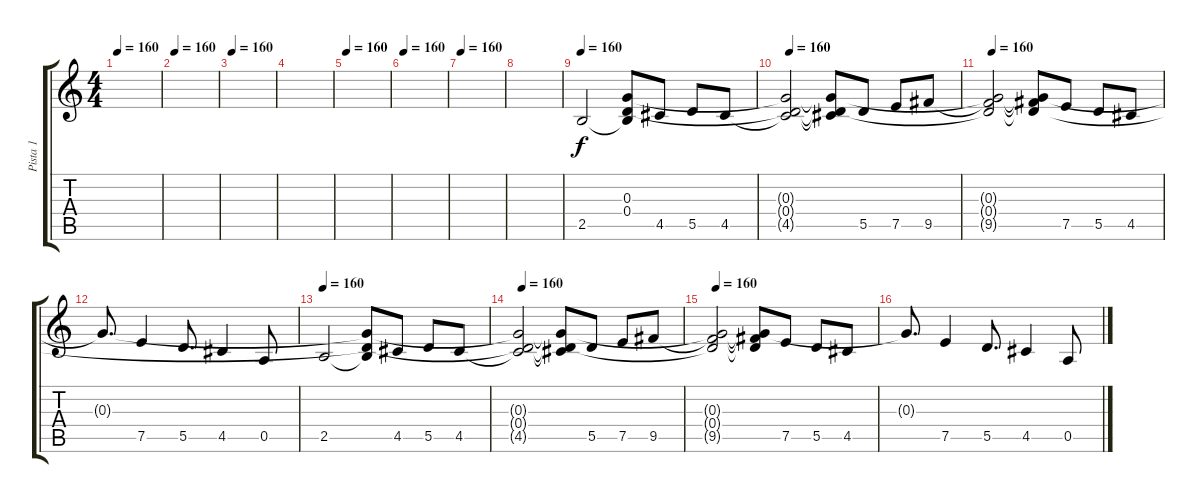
\track ("Pista 1" "Pista 1") {instrument distortionguitar}
\staff {score tabs}
\tuning (E4 B3 G3 D3 A2 E2) {hide}
\ts (4 4)
\tempo 160
\clef g2
\ks c
|
\tempo 160
|
\tempo 160
|
|
\tempo 160
|
\tempo 160
|
\tempo 160
|
|
\tempo 160
2.5.2 (0.3 0.4 2.5{t}).8 4.5.8 5.5.8 4.5.8 |
\tempo 160
(0.3{t} 0.4{t} 4.5{t}).2 (0.3{t} 0.4{t} 4.5{t}).8 5.5.8 7.5.8 9.5.8 |
\tempo 160
(0.3{t} 0.4{t} 9.5{t}).2 (0.3{t} 0.4{t} 9.5{t}).8 7.5.8 5.5.8 4.5.8 |
0.3{t}.8{d} 7.5.4 5.5.8{d} 4.5.4 0.5.8 |
\tempo 160
2.5.2 (0.3{t} 0.4{t} 2.5{t}).8 4.5.8 5.5.8 4.5.8 |
\tempo 160
(0.3{t} 0.4{t} 4.5{t}).2 (0.3{t} 0.4{t} 4.5{t}).8 5.5.8 7.5.8 9.5.8 |
\tempo 160
(0.3{t} 0.4{t} 9.5{t}).2 (0.3{t} 0.4{t} 9.5{t}).8 7.5.8 5.5.8 4.5.8 |
0.3{t}.8{d} 7.5.4 5.5.8{d} 4.5.4 0.5.8
